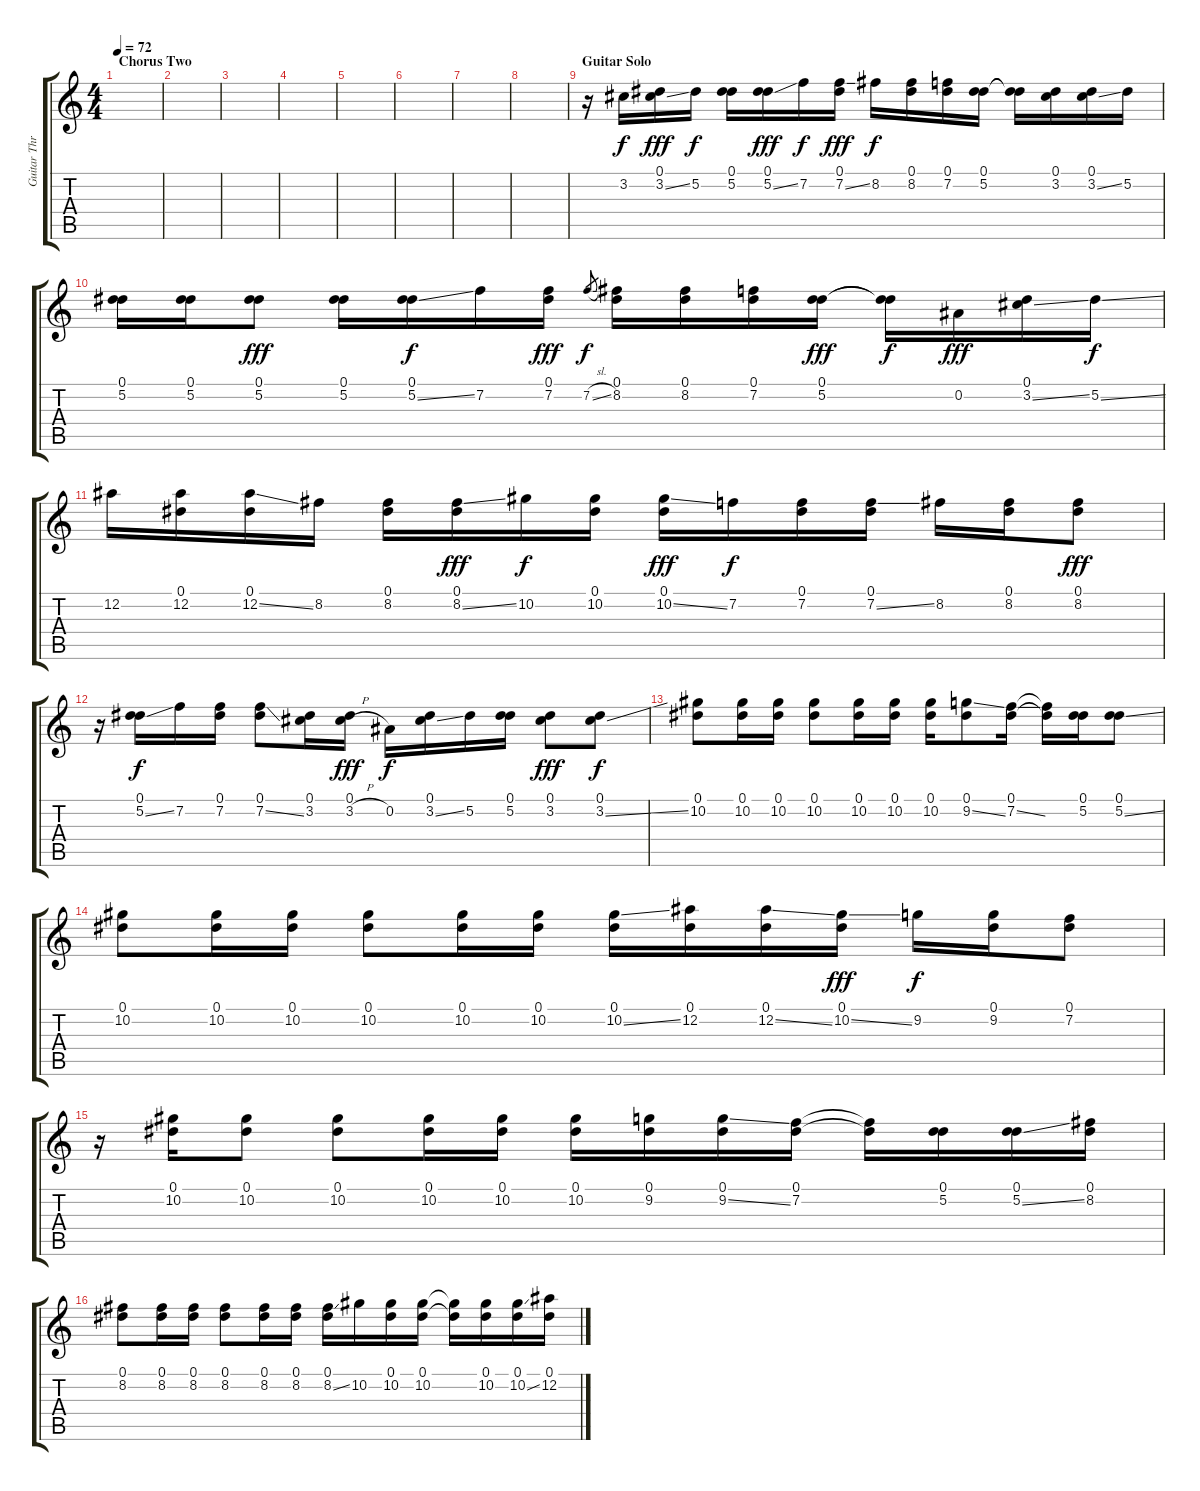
\track ("Guitar Three" "Guitar Thr") {instrument acousticguitarsteel}
\staff {score tabs}
\tuning (Eb4 Bb3 Gb3 Db3 Ab2 Eb2) {hide}
\ts (4 4)
\section ("" "Chorus Two")
\tempo 72
\clef g2
\ks c
|
|
|
|
|
|
|
|
\section ("" "Guitar Solo")
r.16 3.2.16 (0.1 3.2{ss}).16{dy fff} 5.2.16{dy f} (0.1 5.2).16 (0.1 5.2{ss}).16{dy fff} 7.2.16{dy f} (0.1 7.2{ss}).16{dy fff} 8.2.16{dy f} (0.1 8.2).16 (0.1 7.2).16 (0.1 5.2).16 (0.1{t} 5.2{t}).16 (0.1 3.2).16 (0.1 3.2{ss}).16 5.2.16 |
(0.1 5.2).16 (0.1 5.2).16 (0.1 5.2).8{dy fff} (0.1 5.2).16 (0.1 5.2{ss}).16{dy f} 7.2.16 (0.1 7.2).16{dy fff} 7.2{sl}.8{gr dy f} (0.1 8.2).16 (0.1 8.2).16 (0.1 7.2).16 (0.1 5.2).16{dy fff} (0.1{t} 5.2{t}).16{dy f} 0.2.16{dy fff} (0.1 3.2{ss}).16 5.2{ss}.16{dy f} |
12.2.16 (0.1 12.2).16 (0.1 12.2{ss}).16 8.2.16 (0.1 8.2).16 (0.1 8.2{ss}).16{dy fff} 10.2.16{dy f} (0.1 10.2).16 (0.1 10.2{ss}).16{dy fff} 7.2.16{dy f} (0.1 7.2).16 (0.1 7.2{ss}).16 8.2.16 (0.1 8.2).16 (0.1 8.2).8{dy fff} |
r.16 (0.1 5.2{ss}).16{dy f} 7.2.16 (0.1 7.2).16 (0.1 7.2{ss}).8 (0.1 3.2).16 (0.1 3.2{h}).16{dy fff} 0.2.16{dy f} (0.1 3.2{ss}).16 5.2.16 (0.1 5.2).16 (0.1 3.2).8{dy fff} (0.1 3.2{ss}).8{dy f} |
(0.1 10.2).8 (0.1 10.2).16 (0.1 10.2).16 (0.1 10.2).8 (0.1 10.2).16 (0.1 10.2).16 (0.1 10.2).16 (0.1 9.2{ss}).8 (0.1 7.2{ss}).16 (0.1{t} 7.2{t}).16 (0.1 5.2).16 (0.1 5.2{ss}).8 |
(0.1 10.2).8 (0.1 10.2).16 (0.1 10.2).16 (0.1 10.2).8 (0.1 10.2).16 (0.1 10.2).16 (0.1 10.2{ss}).16 (0.1 12.2).16 (0.1 12.2{ss}).16 (0.1 10.2{ss}).16{dy fff} 9.2.16{dy f} (0.1 9.2).16 (0.1 7.2).8 |
r.16 (0.1 10.2).16 (0.1 10.2).8 (0.1 10.2).8 (0.1 10.2).16 (0.1 10.2).16 (0.1 10.2).16 (0.1 9.2).16 (0.1 9.2{ss}).16 (0.1 7.2).16 (0.1{t} 7.2{t}).16 (0.1 5.2).16 (0.1 5.2{ss}).16 (0.1 8.2).16 |
(0.1 8.2).8 (0.1 8.2).16 (0.1 8.2).16 (0.1 8.2).8 (0.1 8.2).16 (0.1 8.2).16 (0.1 8.2{ss}).16 10.2.16 (0.1 10.2).16 (0.1 10.2).16 (0.1{t} 10.2{t}).16 (0.1 10.2).16 (0.1 10.2{ss}).16 (0.1 12.2).16
